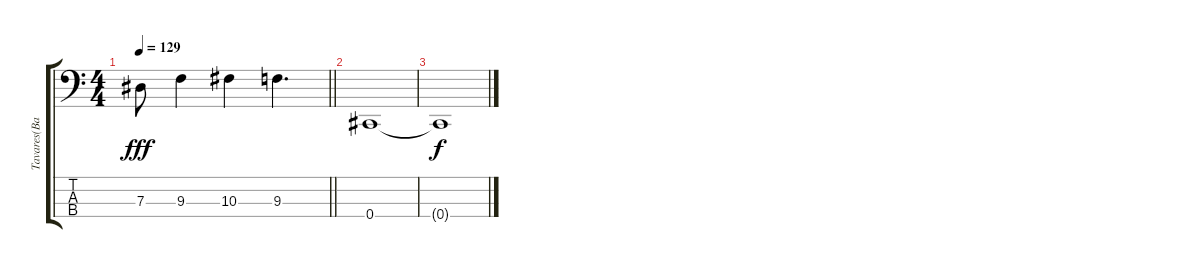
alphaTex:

\track ("Tavares(Baixo)" "Tavares(Ba") {instrument electricbasspick}
\staff {score tabs}
\tuning (Gb2 Db2 Ab1 Db1) {hide}
\ts (4 4)
\tempo 129
\clef f4
\barLineRight lightlight
\ks c
7.3.8{dy fff} 9.3.4 10.3.4 9.3.4{d} |
0.4.1 |
0.4{t}.1{dy f}
